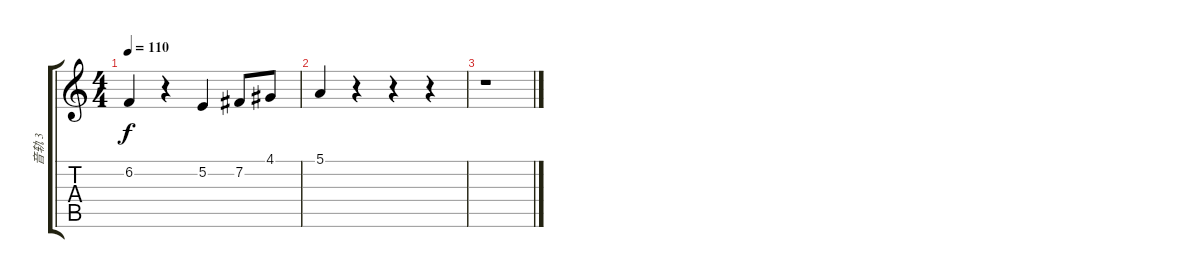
\track ("音轨 3" "音轨 3") {instrument sopranosax}
\staff {score tabs}
\tuning (E4 B3 G3 D3 A2 E2) {hide}
\ts (4 4)
\tempo 110
\clef g2
\ks c
6.2.4{dy f} r.4 5.2.4 7.2.8 4.1.8 |
5.1.4 r.4 r.4 r.4 |
r.1
